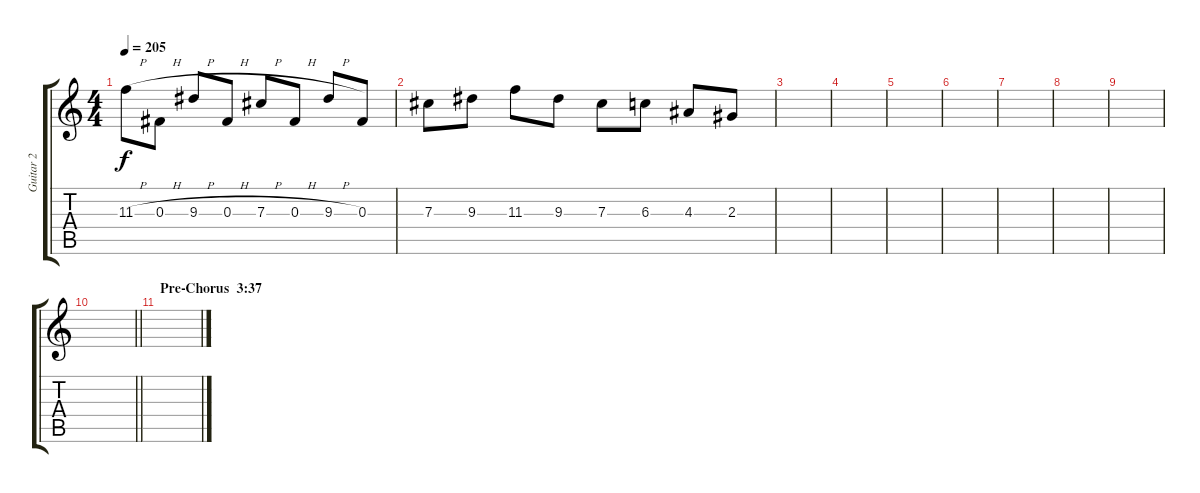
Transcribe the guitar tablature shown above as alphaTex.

\track ("Guitar 2" "Guitar 2") {instrument distortionguitar}
\staff {score tabs}
\tuning (Eb4 Bb3 Gb3 Db3 Ab2 Db2) {hide}
\ts (4 4)
\tempo 205
\clef g2
\ks c
11.3{h}.8{dy f} 0.3{h}.8 9.3{h}.8 0.3{h}.8 7.3{h}.8 0.3{h}.8 9.3{h}.8 0.3.8 |
7.3.8 9.3.8 11.3.8 9.3.8 7.3.8 6.3.8 4.3.8 2.3.8 |
|
|
|
|
|
|
|
\barLineRight lightlight
|
\section ("" "Pre-Chorus  3:37")
